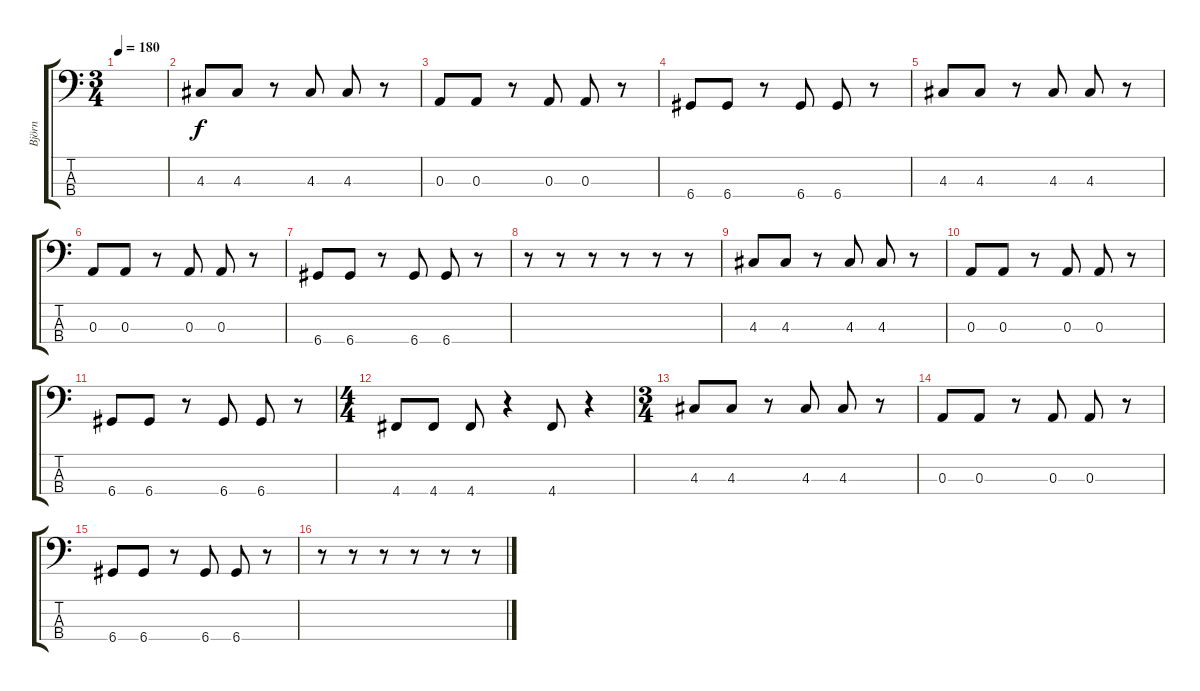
\track ("Björn" "Björn") {instrument electricbassfinger}
\staff {score tabs}
\tuning (G2 D2 A1 D1) {hide}
\ts (3 4)
\tempo 180
\clef f4
\ks c
|
4.3.8 4.3.8 r.8 4.3.8 4.3.8 r.8 |
0.3.8 0.3.8 r.8 0.3.8 0.3.8 r.8 |
6.4.8 6.4.8 r.8 6.4.8 6.4.8 r.8 |
4.3.8 4.3.8 r.8 4.3.8 4.3.8 r.8 |
0.3.8 0.3.8 r.8 0.3.8 0.3.8 r.8 |
6.4.8 6.4.8 r.8 6.4.8 6.4.8 r.8 |
r.8 r.8 r.8 r.8 r.8 r.8 |
4.3.8 4.3.8 r.8 4.3.8 4.3.8 r.8 |
0.3.8 0.3.8 r.8 0.3.8 0.3.8 r.8 |
6.4.8 6.4.8 r.8 6.4.8 6.4.8 r.8 |
\ts (4 4)
4.4.8 4.4.8 4.4.8 r.4 4.4.8 r.4 |
\ts (3 4)
4.3.8 4.3.8 r.8 4.3.8 4.3.8 r.8 |
0.3.8 0.3.8 r.8 0.3.8 0.3.8 r.8 |
6.4.8 6.4.8 r.8 6.4.8 6.4.8 r.8 |
r.8 r.8 r.8 r.8 r.8 r.8
